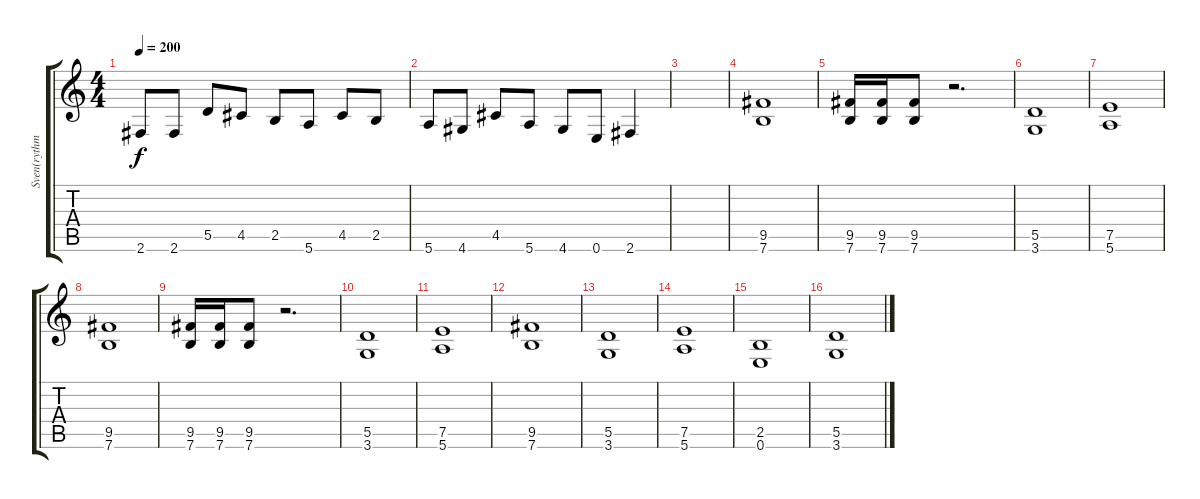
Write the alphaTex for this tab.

\track ("Sven(rythm guitar)" "Sven(rythm") {instrument distortionguitar}
\staff {score tabs}
\tuning (E4 B3 G3 D3 A2 E2) {hide}
\ts (4 4)
\tempo 200
\clef g2
\ks c
2.6.8{dy f} 2.6.8 5.5.8 4.5.8 2.5.8 5.6.8 4.5.8 2.5.8 |
5.6.8 4.6.8 4.5.8 5.6.8 4.6.8 0.6.8 2.6.4 |
|
(9.5 7.6).1 |
(9.5 7.6).16 (9.5 7.6).16 (9.5 7.6).8 r.2{d} |
(5.5 3.6).1 |
(7.5 5.6).1 |
(9.5 7.6).1 |
(9.5 7.6).16 (9.5 7.6).16 (9.5 7.6).8 r.2{d} |
(5.5 3.6).1 |
(7.5 5.6).1 |
(9.5 7.6).1 |
(5.5 3.6).1 |
(7.5 5.6).1 |
(2.5 0.6).1 |
(5.5 3.6).1
